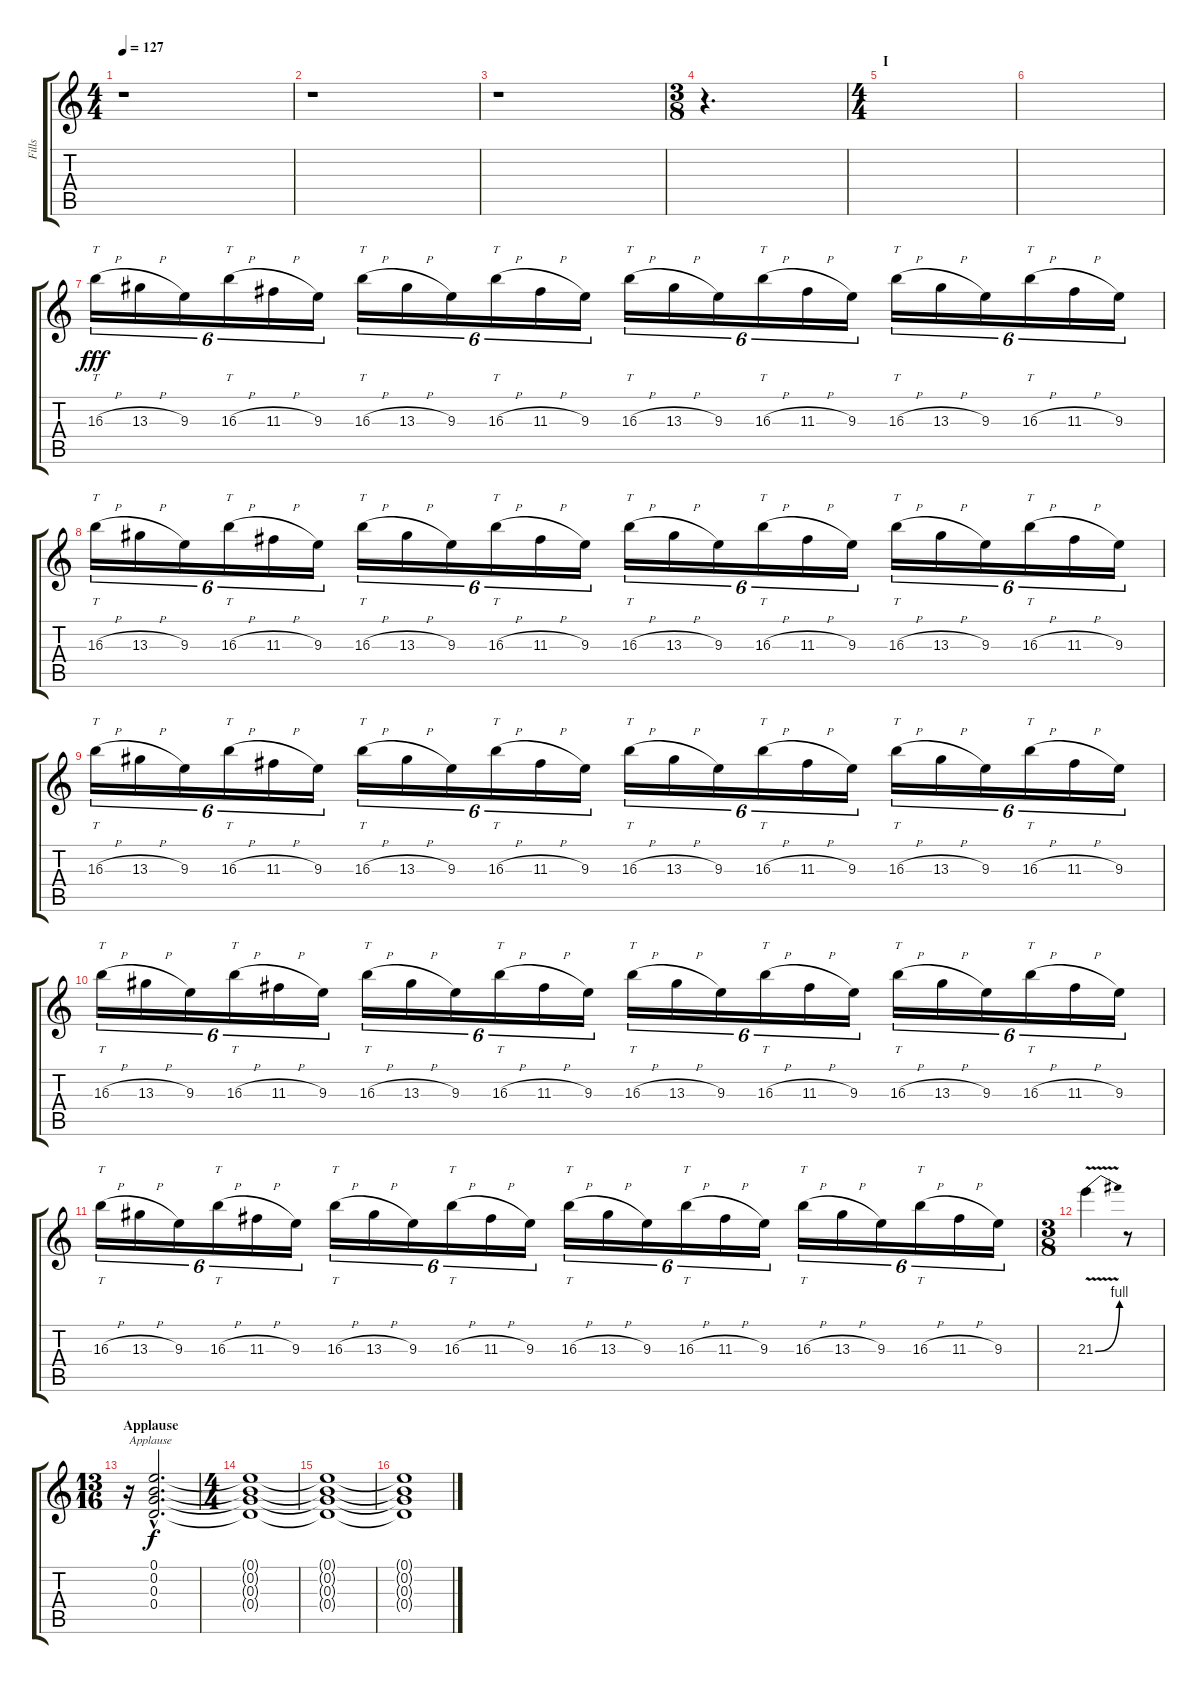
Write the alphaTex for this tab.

\track ("Fills" "Fills") {instrument distortionguitar}
\staff {score tabs}
\tuning (E4 B3 G3 D3 A2 E2) {hide}
\ts (4 4)
\tempo 127
\clef g2
\ks c
r.1{dy f} |
r.1 |
r.1 |
\ts (3 8)
r.4{d} |
\ts (4 4)
\section ("" "I")
|
|
16.3{h}.16{tt tu (6 4) dy fff volume 16} 13.3{h}.16{tu (6 4)} 9.3.16{tu (6 4)} 16.3{h}.16{tt tu (6 4)} 11.3{h}.16{tu (6 4)} 9.3.16{tu (6 4)} 16.3{h}.16{tt tu (6 4)} 13.3{h}.16{tu (6 4)} 9.3.16{tu (6 4)} 16.3{h}.16{tt tu (6 4)} 11.3{h}.16{tu (6 4)} 9.3.16{tu (6 4)} 16.3{h}.16{tt tu (6 4)} 13.3{h}.16{tu (6 4)} 9.3.16{tu (6 4)} 16.3{h}.16{tt tu (6 4)} 11.3{h}.16{tu (6 4)} 9.3.16{tu (6 4)} 16.3{h}.16{tt tu (6 4)} 13.3{h}.16{tu (6 4)} 9.3.16{tu (6 4)} 16.3{h}.16{tt tu (6 4)} 11.3{h}.16{tu (6 4)} 9.3.16{tu (6 4)} |
16.3{h}.16{tt tu (6 4)} 13.3{h}.16{tu (6 4)} 9.3.16{tu (6 4)} 16.3{h}.16{tt tu (6 4)} 11.3{h}.16{tu (6 4)} 9.3.16{tu (6 4)} 16.3{h}.16{tt tu (6 4)} 13.3{h}.16{tu (6 4)} 9.3.16{tu (6 4)} 16.3{h}.16{tt tu (6 4)} 11.3{h}.16{tu (6 4)} 9.3.16{tu (6 4)} 16.3{h}.16{tt tu (6 4)} 13.3{h}.16{tu (6 4)} 9.3.16{tu (6 4)} 16.3{h}.16{tt tu (6 4)} 11.3{h}.16{tu (6 4)} 9.3.16{tu (6 4)} 16.3{h}.16{tt tu (6 4)} 13.3{h}.16{tu (6 4)} 9.3.16{tu (6 4)} 16.3{h}.16{tt tu (6 4)} 11.3{h}.16{tu (6 4)} 9.3.16{tu (6 4)} |
16.3{h}.16{tt tu (6 4)} 13.3{h}.16{tu (6 4)} 9.3.16{tu (6 4)} 16.3{h}.16{tt tu (6 4)} 11.3{h}.16{tu (6 4)} 9.3.16{tu (6 4)} 16.3{h}.16{tt tu (6 4)} 13.3{h}.16{tu (6 4)} 9.3.16{tu (6 4)} 16.3{h}.16{tt tu (6 4)} 11.3{h}.16{tu (6 4)} 9.3.16{tu (6 4)} 16.3{h}.16{tt tu (6 4)} 13.3{h}.16{tu (6 4)} 9.3.16{tu (6 4)} 16.3{h}.16{tt tu (6 4)} 11.3{h}.16{tu (6 4)} 9.3.16{tu (6 4)} 16.3{h}.16{tt tu (6 4)} 13.3{h}.16{tu (6 4)} 9.3.16{tu (6 4)} 16.3{h}.16{tt tu (6 4)} 11.3{h}.16{tu (6 4)} 9.3.16{tu (6 4)} |
16.3{h}.16{tt tu (6 4)} 13.3{h}.16{tu (6 4)} 9.3.16{tu (6 4)} 16.3{h}.16{tt tu (6 4)} 11.3{h}.16{tu (6 4)} 9.3.16{tu (6 4)} 16.3{h}.16{tt tu (6 4)} 13.3{h}.16{tu (6 4)} 9.3.16{tu (6 4)} 16.3{h}.16{tt tu (6 4)} 11.3{h}.16{tu (6 4)} 9.3.16{tu (6 4)} 16.3{h}.16{tt tu (6 4)} 13.3{h}.16{tu (6 4)} 9.3.16{tu (6 4)} 16.3{h}.16{tt tu (6 4)} 11.3{h}.16{tu (6 4)} 9.3.16{tu (6 4)} 16.3{h}.16{tt tu (6 4)} 13.3{h}.16{tu (6 4)} 9.3.16{tu (6 4)} 16.3{h}.16{tt tu (6 4)} 11.3{h}.16{tu (6 4)} 9.3.16{tu (6 4)} |
16.3{h}.16{tt tu (6 4)} 13.3{h}.16{tu (6 4)} 9.3.16{tu (6 4)} 16.3{h}.16{tt tu (6 4)} 11.3{h}.16{tu (6 4)} 9.3.16{tu (6 4)} 16.3{h}.16{tt tu (6 4)} 13.3{h}.16{tu (6 4)} 9.3.16{tu (6 4)} 16.3{h}.16{tt tu (6 4)} 11.3{h}.16{tu (6 4)} 9.3.16{tu (6 4)} 16.3{h}.16{tt tu (6 4)} 13.3{h}.16{tu (6 4)} 9.3.16{tu (6 4)} 16.3{h}.16{tt tu (6 4)} 11.3{h}.16{tu (6 4)} 9.3.16{tu (6 4)} 16.3{h}.16{tt tu (6 4)} 13.3{h}.16{tu (6 4)} 9.3.16{tu (6 4)} 16.3{h}.16{tt tu (6 4)} 11.3{h}.16{tu (6 4)} 9.3.16{tu (6 4)} |
\ts (3 8)
21.3{be (bend 0 0 60 4) v}.4 r.8 |
\ts (13 16)
\section ("" "Applause")
r.16{txt "Applause" volume 16 instrument applause} (0.1{hac} 0.2{hac} 0.3{hac} 0.4{hac}).2{d dy f} |
\ts (4 4)
(0.1{t} 0.2{t} 0.3{t} 0.4{t}).1 |
(0.1{t} 0.2{t} 0.3{t} 0.4{t}).1 |
(0.1{t} 0.2{t} 0.3{t} 0.4{t}).1
